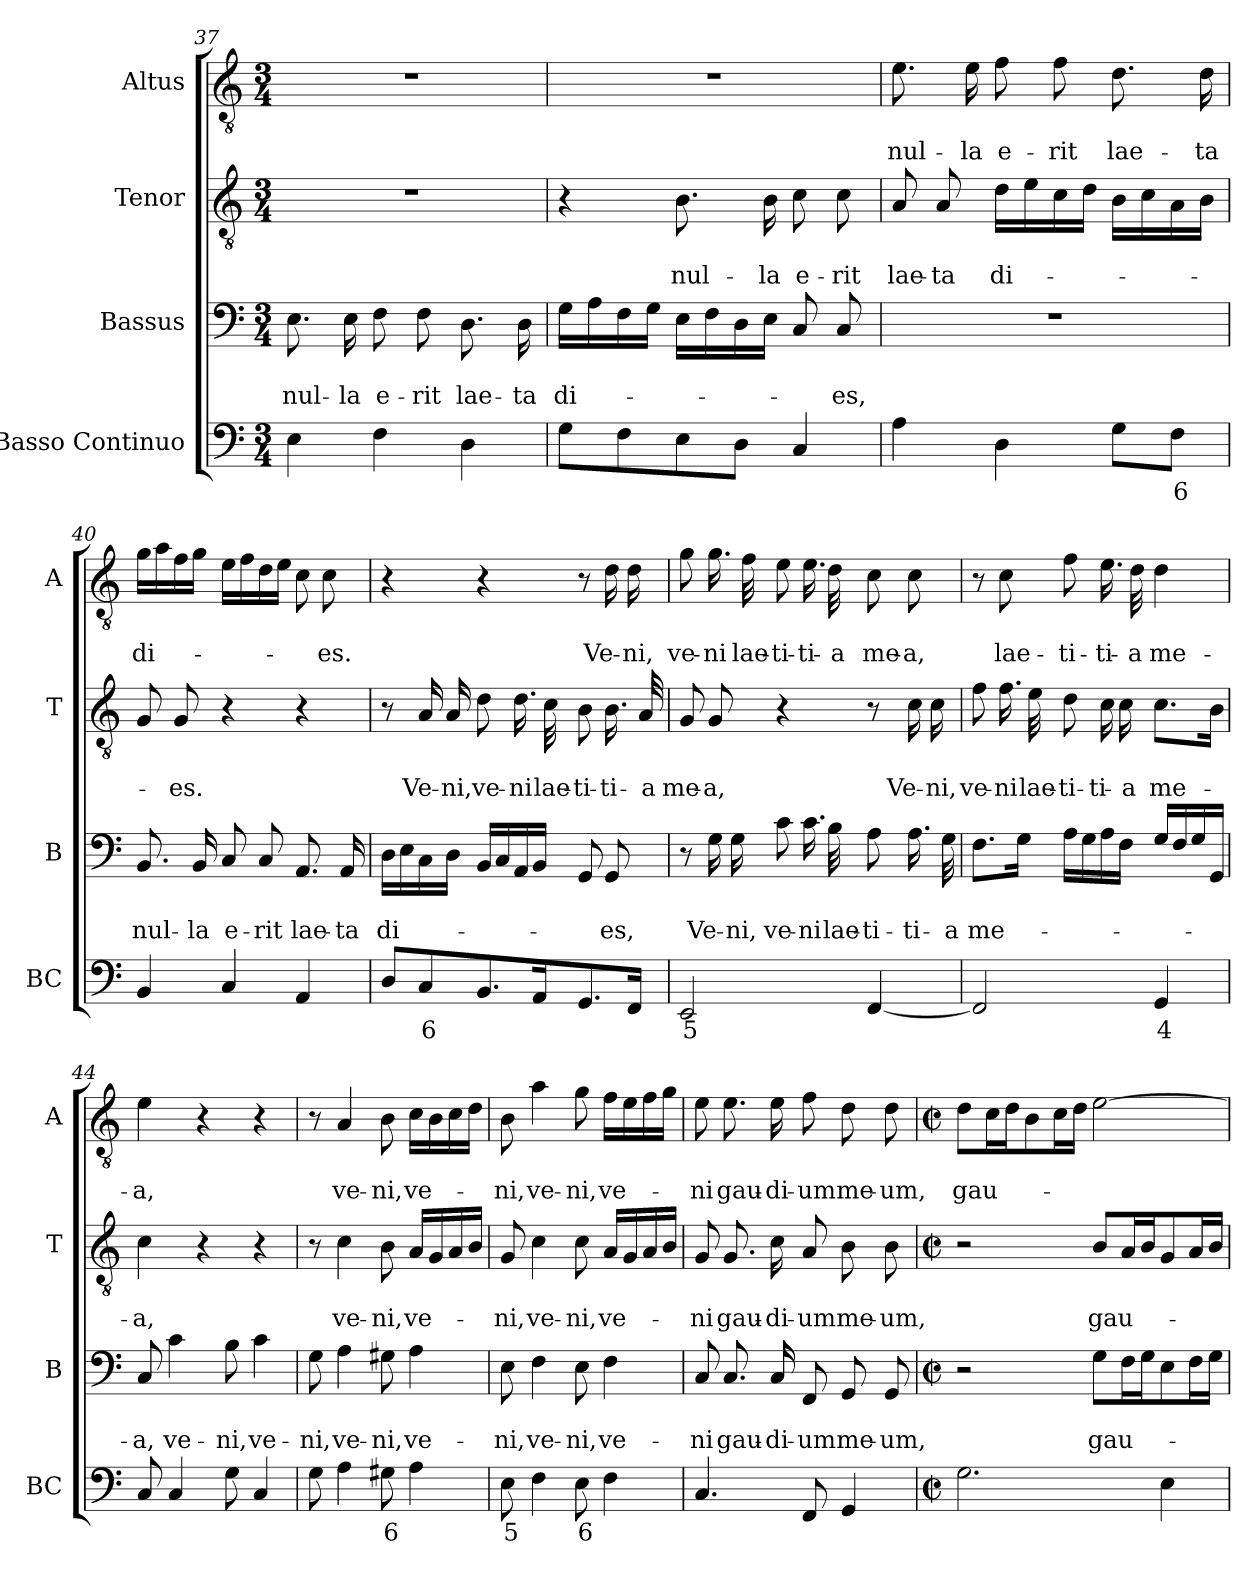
**kern	**text	**kern	**text	**text	**kern	**text	**text	**kern	**text	**text
*part4	*part4	*part3	*part3	*part3	*part2	*part2	*part2	*part1	*part1	*part1
*staff4	*staff4	*staff3	*staff3	*staff3	*staff2	*staff2	*staff2	*staff1	*staff1	*staff1
*I"Basso Continuo	*	*I"Bassus	*	*	*I"Tenor	*	*	*I"Altus	*	*
*I'BC	*	*I'B	*	*	*I'T	*	*	*I'A	*	*
*clefF4	*	*clefF4	*	*	*clefGv2	*	*	*clefGv2	*	*
*k[]	*	*k[]	*	*	*k[]	*	*	*k[]	*	*
*C:	*	*C:	*	*	*C:	*	*	*C:	*	*
*M3/4	*	*M3/4	*	*	*M3/4	*	*	*M3/4	*	*
=37	=37	=37	=37	=37	=37	=37	=37	=37	=37	=37
!	!	!	!	!LO:LY:b	!	!	!	!	!	!
4E\	.	8.E\	.	nul-	2.r	.	.	2.r	.	.
!	!	!	!	!LO:LY:b	!	!	!	!	!	!
.	.	16E\	.	-la	.	.	.	.	.	.
!	!	!	!	!LO:LY:b	!	!	!	!	!	!
4F\	.	8F\	.	e-	.	.	.	.	.	.
!	!	!	!	!LO:LY:b	!	!	!	!	!	!
.	.	8F\	.	-rit	.	.	.	.	.	.
!	!	!	!	!LO:LY:b	!	!	!	!	!	!
4D\	.	8.D\	.	lae-	.	.	.	.	.	.
!	!	!	!	!LO:LY:b	!	!	!	!	!	!
.	.	16D\	.	-ta	.	.	.	.	.	.
!!LO:PB:g=z
=38	=38	=38	=38	=38	=38	=38	=38	=38	=38	=38
!	!	!	!	!LO:LY:b	!	!	!	!	!	!
8G\L	.	16G\LL	.	di-	4r	.	.	2.r	.	.
.	.	16A\	.	.	.	.	.	.	.	.
8F\	.	16F\	.	.	.	.	.	.	.	.
.	.	16G\JJ	.	.	.	.	.	.	.	.
!	!	!	!	!	!	!	!LO:LY:b	!	!	!
8E\	.	16E\LL	.	.	8.B\	.	nul-	.	.	.
.	.	16F\	.	.	.	.	.	.	.	.
8D\J	.	16D\	.	.	.	.	.	.	.	.
!	!	!	!	!	!	!	!LO:LY:b	!	!	!
.	.	16E\JJ	.	.	16B\	.	-la	.	.	.
!	!	!	!	!	!	!	!LO:LY:b	!	!	!
4C/	.	8C/	.	.	8c\	.	e-	.	.	.
!	!	!	!	!LO:LY:b	!	!	!LO:LY:b	!	!	!
.	.	8C/	.	-es,	8c\	.	-rit	.	.	.
=39	=39	=39	=39	=39	=39	=39	=39	=39	=39	=39
!	!	!	!	!	!	!	!LO:LY:b	!	!	!LO:LY:b
4A\	.	2.r	.	.	8A/	.	lae-	8.e\	.	nul-
!	!	!	!	!	!	!	!LO:LY:b	!	!	!
.	.	.	.	.	8A/	.	-ta	.	.	.
!	!	!	!	!	!	!	!	!	!	!LO:LY:b
.	.	.	.	.	.	.	.	16e\	.	-la
!	!	!	!	!	!	!	!LO:LY:b	!	!	!LO:LY:b
4D\	.	.	.	.	16d\LL	.	di-	8f\	.	e-
.	.	.	.	.	16e\	.	.	.	.	.
!	!	!	!	!	!	!	!	!	!	!LO:LY:b
.	.	.	.	.	16c\	.	.	8f\	.	-rit
.	.	.	.	.	16d\JJ	.	.	.	.	.
!	!	!	!	!	!	!	!	!	!	!LO:LY:b
8G\L	.	.	.	.	16B\LL	.	.	8.d\	.	lae-
.	.	.	.	.	16c\	.	.	.	.	.
!	!LO:LY:b	!	!	!	!	!	!	!	!	!
8F\J	6	.	.	.	16A\	.	.	.	.	.
!	!	!	!	!	!	!	!	!	!	!LO:LY:b
.	.	.	.	.	16B\JJ	.	.	16d\	.	-ta
=40	=40	=40	=40	=40	=40	=40	=40	=40	=40	=40
!	!	!	!	!LO:LY:b	!	!	!	!	!	!LO:LY:b
4BB/	.	8.BB/	.	nul-	8G/	.	.	16g\LL	.	di-
.	.	.	.	.	.	.	.	16a\	.	.
!	!	!	!	!	!	!	!LO:LY:b	!	!	!
.	.	.	.	.	8G/	.	-es.	16f\	.	.
!	!	!	!	!LO:LY:b	!	!	!	!	!	!
.	.	16BB/	.	-la	.	.	.	16g\JJ	.	.
!	!	!	!	!LO:LY:b	!	!	!	!	!	!
4C/	.	8C/	.	e-	4r	.	.	16e\LL	.	.
.	.	.	.	.	.	.	.	16f\	.	.
!	!	!	!	!LO:LY:b	!	!	!	!	!	!
.	.	8C/	.	-rit	.	.	.	16d\	.	.
.	.	.	.	.	.	.	.	16e\JJ	.	.
!	!	!	!	!LO:LY:b	!	!	!	!	!	!
4AA/	.	8.AA/	.	lae-	4r	.	.	8c\	.	.
!	!	!	!	!	!	!	!	!	!	!LO:LY:b
.	.	.	.	.	.	.	.	8c\	.	-es.
!	!	!	!	!LO:LY:b	!	!	!	!	!	!
.	.	16AA/	.	-ta	.	.	.	.	.	.
!!LO:LB:g=z
=41	=41	=41	=41	=41	=41	=41	=41	=41	=41	=41
!	!	!	!	!LO:LY:b	!	!	!	!	!	!
8D/L	.	16D\LL	.	di-	8r	.	.	4r	.	.
.	.	16E\	.	.	.	.	.	.	.	.
!	!LO:LY:b	!	!	!	!	!	!LO:LY:b	!	!	!
8C/	6	16C\	.	.	16A/	.	Ve-	.	.	.
!	!	!	!	!	!	!	!LO:LY:b	!	!	!
.	.	16D\JJ	.	.	16A/	.	-ni,	.	.	.
!	!	!	!	!	!	!	!LO:LY:b	!	!	!
8.BB/	.	16BB/LL	.	.	8d\	.	ve-	4r	.	.
.	.	16C/	.	.	.	.	.	.	.	.
!	!	!	!	!	!	!	!LO:LY:b	!	!	!
.	.	16AA/	.	.	16.d\	.	-ni	.	.	.
16AA/k	.	16BB/JJ	.	.	.	.	.	.	.	.
!	!	!	!	!	!	!	!LO:LY:b	!	!	!
.	.	.	.	.	32c\	.	lae-	.	.	.
!	!	!	!	!	!	!	!LO:LY:b	!	!	!
8.GG/	.	8GG/	.	.	8B\	.	-ti-	8r	.	.
!	!	!	!	!LO:LY:b	!	!	!LO:LY:b	!	!	!LO:LY:b
.	.	8GG/	.	-es,	16.B\	.	-ti-	16d\	.	Ve-
!	!	!	!	!	!	!	!	!	!	!LO:LY:b
16FF/Jk	.	.	.	.	.	.	.	16d\	.	-ni,
!	!	!	!	!	!	!	!LO:LY:b	!	!	!
.	.	.	.	.	32A/	.	-a	.	.	.
=42	=42	=42	=42	=42	=42	=42	=42	=42	=42	=42
*^	*	*	*	*	*	*	*	*	*	*
!	!	!LO:LY:b	!	!	!	!	!	!LO:LY:b	!	!	!LO:LY:b
2EE/	4ryy	5	8r	.	.	8G/	.	me-	8g\	.	ve-
!	!	!	!	!	!LO:LY:b	!	!	!LO:LY:b	!	!	!LO:LY:b
.	.	.	16G\	.	Ve-	8G/	.	-a,	16.g\	.	-ni
!	!	!	!	!	!LO:LY:b	!	!	!	!	!	!
.	.	.	16G\	.	-ni,	.	.	.	.	.	.
!	!	!	!	!	!	!	!	!	!	!	!LO:LY:b
.	.	.	.	.	.	.	.	.	32f\	.	lae-
!	!	!LO:LY:b	!	!	!LO:LY:b	!	!	!	!	!	!LO:LY:b
.	4ryy	6	8c\	.	ve-	4r	.	.	8e\	.	-ti-
!	!	!	!	!	!LO:LY:b	!	!	!	!	!	!LO:LY:b
.	.	.	16.c\	.	-ni	.	.	.	16.e\	.	-ti-
!	!	!	!	!	!LO:LY:b	!	!	!	!	!	!LO:LY:b
.	.	.	32B\	.	lae-	.	.	.	32d\	.	-a
!	!	!	!	!	!LO:LY:b	!	!	!	!	!	!LO:LY:b
[4FF/	4ryy	.	8A\	.	-ti-	8r	.	.	8c\	.	me-
!	!	!	!	!	!LO:LY:b	!	!	!LO:LY:b	!	!	!LO:LY:b
.	.	.	16.A\	.	-ti-	16c\	.	Ve-	8c\	.	-a,
!	!	!	!	!	!	!	!	!LO:LY:b	!	!	!
.	.	.	.	.	.	16c\	.	-ni,	.	.	.
!	!	!	!	!	!LO:LY:b	!	!	!	!	!	!
.	.	.	32G\	.	-a	.	.	.	.	.	.
=43	=43	=43	=43	=43	=43	=43	=43	=43	=43	=43	=43
!	!	!	!	!	!LO:LY:b	!	!	!LO:LY:b	!	!	!
2FF/]	4ryy	.	8.F\L	.	me-	8f\	.	ve-	8r	.	.
!	!	!	!	!	!	!	!	!LO:LY:b	!	!	!LO:LY:b
.	.	.	.	.	.	16.f\	.	-ni	8c\	.	lae-
.	.	.	16G\Jk	.	.	.	.	.	.	.	.
!	!	!	!	!	!	!	!	!LO:LY:b	!	!	!
.	.	.	.	.	.	32e\	.	lae-	.	.	.
!	!	!LO:LY:b	!	!	!	!	!	!LO:LY:b	!	!	!LO:LY:b
.	8ryy	6	16A\LL	.	.	8d\	.	-ti-	8f\	.	-ti-
.	.	.	16G\	.	.	.	.	.	.	.	.
!	!	!LO:LY:b	!	!	!	!	!	!LO:LY:b	!	!	!LO:LY:b
.	8ryy	5	16A\	.	.	16c\	.	-ti-	16.e\	.	-ti-
!	!	!	!	!	!	!	!	!LO:LY:b	!	!	!
.	.	.	16F\JJ	.	.	16c\	.	-a	.	.	.
!	!	!	!	!	!	!	!	!	!	!	!LO:LY:b
.	.	.	.	.	.	.	.	.	32d\	.	-a
!	!	!LO:LY:b	!	!	!	!	!	!LO:LY:b	!	!	!LO:LY:b
4GG/	8ryy	4	16G/LL	.	.	8.c\L	.	me-	4d\	.	me-
.	.	.	16F/	.	.	.	.	.	.	.	.
!	!	!LO:LY:b	!	!	!	!	!	!	!	!	!
.	8ryy	3	16G/	.	.	.	.	.	.	.	.
.	.	.	16GG/JJ	.	.	16B\Jk	.	.	.	.	.
*v	*v	*	*	*	*	*	*	*	*	*	*
!!LO:LB:g=z
=44	=44	=44	=44	=44	=44	=44	=44	=44	=44	=44
!	!	!	!	!LO:LY:b	!	!	!LO:LY:b	!	!	!LO:LY:b
8C/	.	8C/	.	-a,	4c\	.	-a,	4e\	.	-a,
!	!	!	!	!LO:LY:b	!	!	!	!	!	!
4C/	.	4c\	.	ve-	.	.	.	.	.	.
.	.	.	.	.	4r	.	.	4r	.	.
!	!	!	!	!LO:LY:b	!	!	!	!	!	!
8G\	.	8B\	.	-ni,	.	.	.	.	.	.
!	!	!	!	!LO:LY:b	!	!	!	!	!	!
4C/	.	4c\	.	ve-	4r	.	.	4r	.	.
=45	=45	=45	=45	=45	=45	=45	=45	=45	=45	=45
!	!	!	!	!LO:LY:b	!	!	!	!	!	!
8G\	.	8G\	.	-ni,	8r	.	.	8r	.	.
!	!	!	!	!LO:LY:b	!	!	!LO:LY:b	!	!	!LO:LY:b
4A\	.	4A\	.	ve-	4c\	.	ve-	4A/	.	ve-
!	!LO:LY:b	!	!	!LO:LY:b	!	!	!LO:LY:b	!	!	!LO:LY:b
8G#X\	6	8G#X\	.	-ni,	8B\	.	-ni,	8B\	.	-ni,
!	!	!	!	!LO:LY:b	!	!	!LO:LY:b	!	!	!LO:LY:b
4A\	.	4A\	.	ve-	16A/LL	.	ve-	16c\LL	.	ve-
.	.	.	.	.	16G/	.	.	16B\	.	.
.	.	.	.	.	16A/	.	.	16c\	.	.
.	.	.	.	.	16B/JJ	.	.	16d\JJ	.	.
=46	=46	=46	=46	=46	=46	=46	=46	=46	=46	=46
!	!LO:LY:b	!	!	!LO:LY:b	!	!	!LO:LY:b	!	!	!LO:LY:b
8E\	5	8E\	.	-ni,	8G/	.	-ni,	8B\	.	-ni,
!	!	!	!	!LO:LY:b	!	!	!LO:LY:b	!	!	!LO:LY:b
4F\	.	4F\	.	ve-	4c\	.	ve-	4a\	.	ve-
!	!LO:LY:b	!	!	!LO:LY:b	!	!	!LO:LY:b	!	!	!LO:LY:b
8E\	6	8E\	.	-ni,	8c\	.	-ni,	8g\	.	-ni,
!	!	!	!	!LO:LY:b	!	!	!LO:LY:b	!	!	!LO:LY:b
4F\	.	4F\	.	ve-	16A/LL	.	ve-	16f\LL	.	ve-
.	.	.	.	.	16G/	.	.	16e\	.	.
.	.	.	.	.	16A/	.	.	16f\	.	.
.	.	.	.	.	16B/JJ	.	.	16g\JJ	.	.
=47	=47	=47	=47	=47	=47	=47	=47	=47	=47	=47
!	!	!	!	!LO:LY:b	!	!	!LO:LY:b	!	!	!LO:LY:b
4.C/	.	8C/	.	-ni	8G/	.	-ni	8e\	.	-ni
!	!	!	!	!LO:LY:b	!	!	!LO:LY:b	!	!	!LO:LY:b
.	.	8.C/	.	gau-	8.G/	.	gau-	8.e\	.	gau-
!	!	!	!	!LO:LY:b	!	!	!LO:LY:b	!	!	!LO:LY:b
.	.	16C/	.	-di-	16c\	.	-di-	16e\	.	-di-
!	!	!	!	!LO:LY:b	!	!	!LO:LY:b	!	!	!LO:LY:b
8FF/	.	8FF/	.	-um	8A/	.	-um	8f\	.	-um
!	!	!	!	!LO:LY:b	!	!	!LO:LY:b	!	!	!LO:LY:b
4GG/	.	8GG/	.	me-	8B\	.	me-	8d\	.	me-
!	!	!	!	!LO:LY:b	!	!	!LO:LY:b	!	!	!LO:LY:b
.	.	8GG/	.	-um,	8B\	.	-um,	8d\	.	-um,
!!LO:PB:g=z
=48	=48	=48	=48	=48	=48	=48	=48	=48	=48	=48
*M2/2	*	*M2/2	*	*	*M2/2	*	*	*M2/2	*	*
*met(c|)	*	*met(c|)	*	*	*met(c|)	*	*	*met(c|)	*	*
*^	*	*	*	*	*	*	*	*	*	*
!	!	!	!	!	!	!	!	!	!	!	!LO:LY:b
2.G\	2ryy	.	2r	.	.	2r	.	.	8d\L	.	gau-
.	.	.	.	.	.	.	.	.	16c\L	.	.
.	.	.	.	.	.	.	.	.	16d\J	.	.
.	.	.	.	.	.	.	.	.	8B\	.	.
.	.	.	.	.	.	.	.	.	16c\L	.	.
.	.	.	.	.	.	.	.	.	16d\JJ	.	.
!	!	!LO:LY:b	!	!	!LO:LY:b	!	!	!LO:LY:b	!	!	!
.	4ryy	6	8G\L	.	gau-	8B/L	.	gau-	[2e\	.	.
.	.	.	16F\L	.	.	16A/L	.	.	.	.	.
.	.	.	16G\J	.	.	16B/J	.	.	.	.	.
4E\	4ryy	.	8E\	.	.	8G/	.	.	.	.	.
.	.	.	16F\L	.	.	16A/L	.	.	.	.	.
.	.	.	16G\JJ	.	.	16B/JJ	.	.	.	.	.
*v	*v	*	*	*	*	*	*	*	*	*	*
=	=	=	=	=	=	=	=	=	=	=
*-	*-	*-	*-	*-	*-	*-	*-	*-	*-	*-
